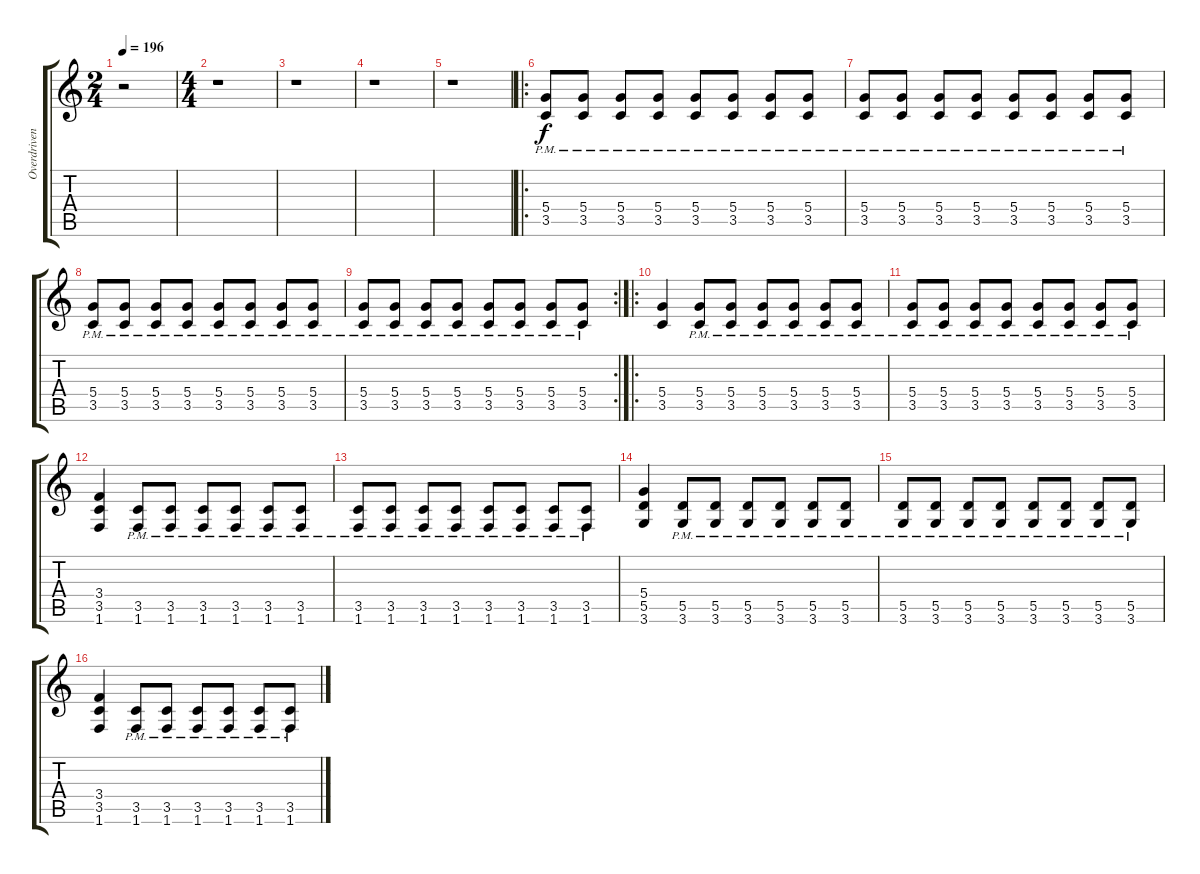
\track ("Overdriven" "Overdriven") {instrument overdrivenguitar}
\staff {score tabs}
\tuning (E4 B3 G3 D3 A2 E2) {hide}
\ts (2 4)
\tempo 196
\clef g2
\ks c
r.2{dy f instrument overdrivenguitar} |
\ts (4 4)
r.1 |
r.1 |
r.1 |
r.1 |
\ro
(5.4{pm} 3.5{pm}).8 (5.4{pm} 3.5{pm}).8 (5.4{pm} 3.5{pm}).8 (5.4{pm} 3.5{pm}).8 (5.4{pm} 3.5{pm}).8 (5.4{pm} 3.5{pm}).8 (5.4{pm} 3.5{pm}).8 (5.4{pm} 3.5{pm}).8 |
(5.4{pm} 3.5{pm}).8 (5.4{pm} 3.5{pm}).8 (5.4{pm} 3.5{pm}).8 (5.4{pm} 3.5{pm}).8 (5.4{pm} 3.5{pm}).8 (5.4{pm} 3.5{pm}).8 (5.4{pm} 3.5{pm}).8 (5.4{pm} 3.5{pm}).8 |
(5.4{pm} 3.5{pm}).8 (5.4{pm} 3.5{pm}).8 (5.4{pm} 3.5{pm}).8 (5.4{pm} 3.5{pm}).8 (5.4{pm} 3.5{pm}).8 (5.4{pm} 3.5{pm}).8 (5.4{pm} 3.5{pm}).8 (5.4{pm} 3.5{pm}).8 |
\rc 2
(5.4{pm} 3.5{pm}).8 (5.4{pm} 3.5{pm}).8 (5.4{pm} 3.5{pm}).8 (5.4{pm} 3.5{pm}).8 (5.4{pm} 3.5{pm}).8 (5.4{pm} 3.5{pm}).8 (5.4{pm} 3.5{pm}).8 (5.4{pm} 3.5{pm}).8 |
\ro
(5.4 3.5).4 (5.4{pm} 3.5{pm}).8 (5.4{pm} 3.5{pm}).8 (5.4{pm} 3.5{pm}).8 (5.4{pm} 3.5{pm}).8 (5.4{pm} 3.5{pm}).8 (5.4{pm} 3.5{pm}).8 |
(5.4{pm} 3.5{pm}).8 (5.4{pm} 3.5{pm}).8 (5.4{pm} 3.5{pm}).8 (5.4{pm} 3.5{pm}).8 (5.4{pm} 3.5{pm}).8 (5.4{pm} 3.5{pm}).8 (5.4{pm} 3.5{pm}).8 (5.4{pm} 3.5{pm}).8 |
(3.4 3.5 1.6).4 (3.5{pm} 1.6{pm}).8 (3.5{pm} 1.6{pm}).8 (3.5{pm} 1.6{pm}).8 (3.5{pm} 1.6{pm}).8 (3.5{pm} 1.6{pm}).8 (3.5{pm} 1.6{pm}).8 |
(3.5{pm} 1.6{pm}).8 (3.5{pm} 1.6{pm}).8 (3.5{pm} 1.6{pm}).8 (3.5{pm} 1.6{pm}).8 (3.5{pm} 1.6{pm}).8 (3.5{pm} 1.6{pm}).8 (3.5{pm} 1.6{pm}).8 (3.5{pm} 1.6{pm}).8 |
(5.4 5.5 3.6).4 (5.5{pm} 3.6{pm}).8 (5.5{pm} 3.6{pm}).8 (5.5{pm} 3.6{pm}).8 (5.5{pm} 3.6{pm}).8 (5.5{pm} 3.6{pm}).8 (5.5{pm} 3.6{pm}).8 |
(5.5{pm} 3.6{pm}).8 (5.5{pm} 3.6{pm}).8 (5.5{pm} 3.6{pm}).8 (5.5{pm} 3.6{pm}).8 (5.5{pm} 3.6{pm}).8 (5.5{pm} 3.6{pm}).8 (5.5{pm} 3.6{pm}).8 (5.5{pm} 3.6{pm}).8 |
(3.4 3.5 1.6).4 (3.5{pm} 1.6{pm}).8 (3.5{pm} 1.6{pm}).8 (3.5{pm} 1.6{pm}).8 (3.5{pm} 1.6{pm}).8 (3.5{pm} 1.6{pm}).8 (3.5{pm} 1.6{pm}).8
